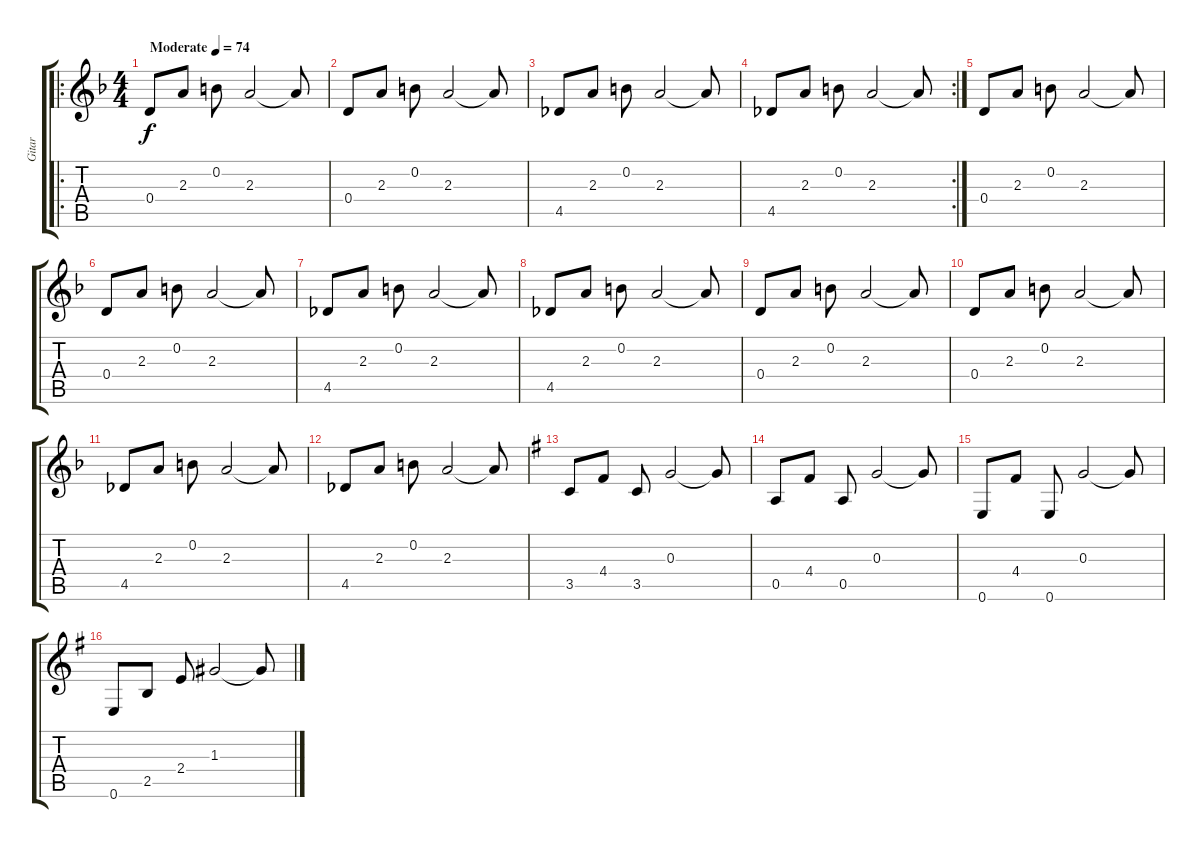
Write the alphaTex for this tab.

\track ("Gitar" "Gitar") {instrument acousticguitarsteel}
\staff {score tabs}
\tuning (E4 B3 G3 D3 A2 E2) {hide}
\ro
\ts (4 4)
\tempo (74 "Moderate")
\clef g2
\ks f
0.4.8{dy f instrument acousticguitarsteel} 2.3.8 0.2.8 2.3.2 2.3{t}.8 |
0.4.8 2.3.8 0.2.8 2.3.2 2.3{t}.8 |
4.5.8 2.3.8 0.2.8 2.3.2 2.3{t}.8 |
\rc 2
4.5.8 2.3.8 0.2.8 2.3.2 2.3{t}.8 |
0.4.8 2.3.8 0.2.8 2.3.2 2.3{t}.8 |
0.4.8 2.3.8 0.2.8 2.3.2 2.3{t}.8 |
4.5.8 2.3.8 0.2.8 2.3.2 2.3{t}.8 |
4.5.8 2.3.8 0.2.8 2.3.2 2.3{t}.8 |
0.4.8 2.3.8 0.2.8 2.3.2 2.3{t}.8 |
0.4.8 2.3.8 0.2.8 2.3.2 2.3{t}.8 |
4.5.8 2.3.8 0.2.8 2.3.2 2.3{t}.8 |
4.5.8 2.3.8 0.2.8 2.3.2 2.3{t}.8 |
\ks g
3.5.8 4.4.8 3.5.8 0.3.2 0.3{t}.8 |
0.5.8 4.4.8 0.5.8 0.3.2 0.3{t}.8 |
0.6.8 4.4.8 0.6.8 0.3.2 0.3{t}.8 |
0.6.8 2.5.8 2.4.8 1.3.2 1.3{t}.8
